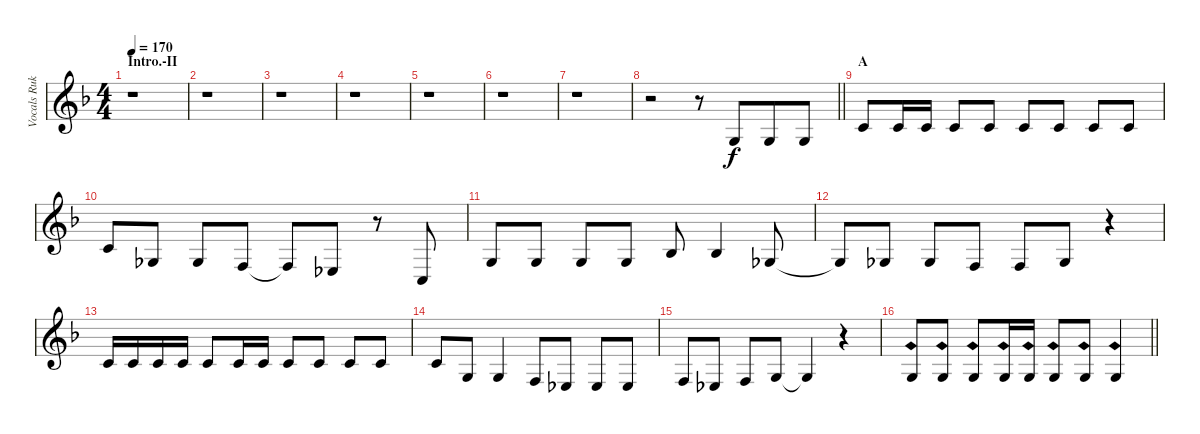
\track ("Vocals Ruki" "Vocals Ruk") {instrument lead6voice}
\staff {score}
\tuning (D4 A3 F3 C3 G2 D2) {hide}
\ts (4 4)
\section ("" "Intro.-II")
\tempo 170
\clef g2
\ks f
r.1{dy f} |
r.1 |
r.1 |
r.1 |
r.1 |
r.1 |
r.1 |
\barLineRight lightlight
r.2 r.8 2.3.8{beam merge} 2.3.8 2.3.8 |
\section ("" "A")
3.2.8 3.2.16 3.2.16 3.2.8 3.2.8 3.2.8 3.2.8 3.2.8 3.2.8 |
3.2.8 1.3.8 1.3.8 0.3.8 0.3{t}.8 3.4.8 r.8 0.4.8 |
2.3.8 2.3.8 2.3.8 2.3.8 1.2.8 1.2.4 1.3.8 |
1.3{t}.8 1.3.8 1.3.8 0.3.8 0.3.8 1.3.8 r.4 |
3.2.16 3.2.16 3.2.16 3.2.16 3.2.8 3.2.16 3.2.16 3.2.8 3.2.8 3.2.8 3.2.8 |
3.2.8 2.3.8 2.3.4 0.3.8 3.4.8 3.4.8 3.4.8 |
0.3.8 3.4.8 0.3.8 2.3.8 2.3{t}.4 r.4 |
\barLineRight lightlight
2.3{sh 12}.8 2.3{sh 12}.8 2.3{sh 12}.8 2.3{sh 12}.16 2.3{sh 12}.16 2.3{sh 12}.8 2.3{sh 12}.8 2.3{sh 12}.4
